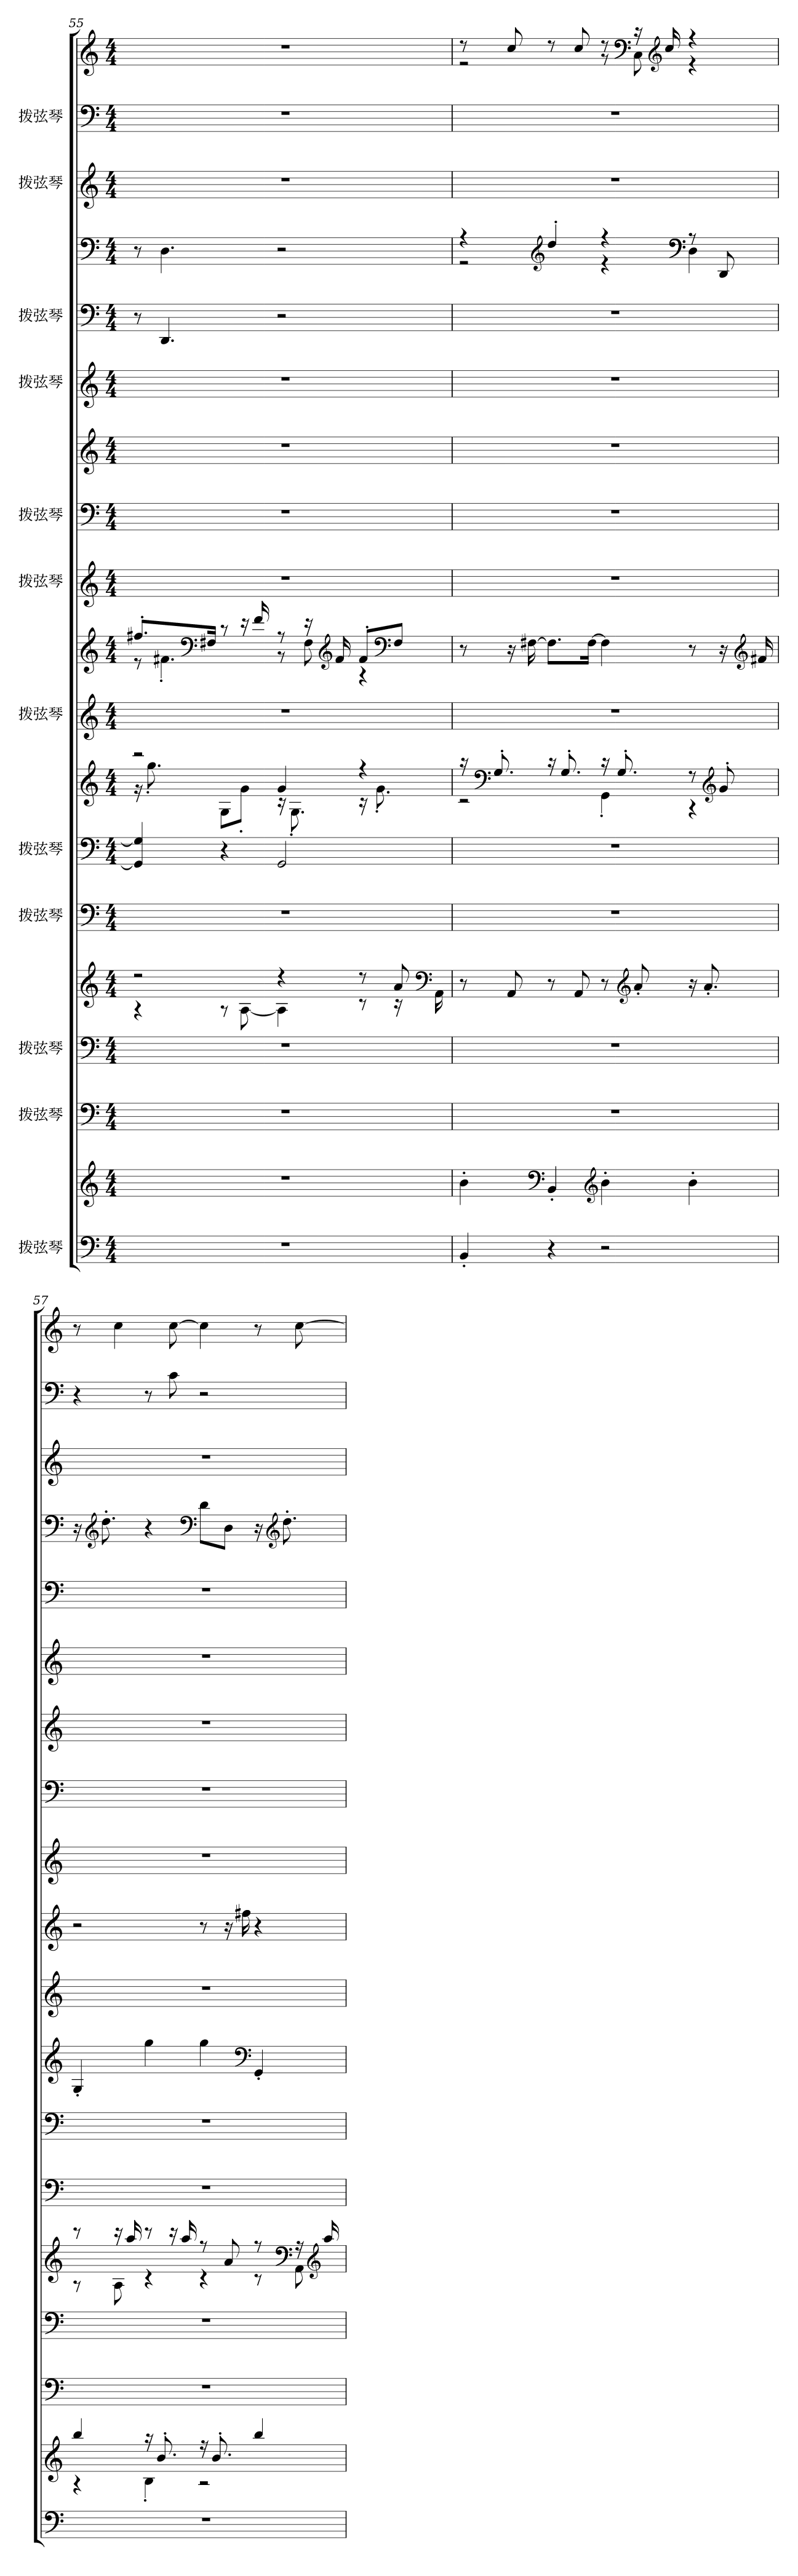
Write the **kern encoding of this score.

**kern	**kern	**kern	**kern	**kern	**kern	**kern	**kern	**kern	**kern	**kern	**kern	**kern	**kern	**kern	**kern	**kern	**kern	**kern
*part12	*part12	*part11	*part10	*part10	*part9	*part8	*part8	*part7	*part7	*part6	*part5	*part5	*part4	*part3	*part3	*part2	*part1	*part1
*staff19	*staff18	*staff17	*staff16	*staff15	*staff14	*staff13	*staff12	*staff11	*staff10	*staff9	*staff8	*staff7	*staff6	*staff5	*staff4	*staff3	*staff2	*staff1
*I"拨弦琴	*	*I"拨弦琴	*I"拨弦琴	*	*I"拨弦琴	*I"拨弦琴	*	*I"拨弦琴	*	*I"拨弦琴	*I"拨弦琴	*	*I"拨弦琴	*I"拨弦琴	*	*I"拨弦琴	*I"拨弦琴	*
!!LO:PB:g=z
*clefF4	*clefG2	*clefF4	*clefF4	*clefG2	*clefF4	*clefF4	*clefG2	*clefG2	*clefG2	*clefG2	*clefF4	*clefG2	*clefG2	*clefF4	*clefF4	*clefG2	*clefF4	*clefG2
*k[]	*k[]	*k[]	*k[]	*k[]	*k[]	*k[]	*k[]	*k[]	*k[]	*k[]	*k[]	*k[]	*k[]	*k[]	*k[]	*k[]	*k[]	*k[]
*M4/4	*M4/4	*M4/4	*M4/4	*M4/4	*M4/4	*M4/4	*M4/4	*M4/4	*M4/4	*M4/4	*M4/4	*M4/4	*M4/4	*M4/4	*M4/4	*M4/4	*M4/4	*M4/4
=55	=55	=55	=55	=55	=55	=55	=55	=55	=55	=55	=55	=55	=55	=55	=55	=55	=55	=55
*	*	*	*	*^	*	*	*^	*	*^	*	*	*	*	*	*	*	*	*
1r	1r	1r	1r	2r	4r	1r	4GG/] 4G/]	2r	16r	1r	8.ff#X'/L	8r	1r	1r	1r	1r	8r	8r	1r	1r	1r
.	.	.	.	.	.	.	.	.	8.gg'\	.	.	.	.	.	.	.	.	.	.	.	.
.	.	.	.	.	.	.	.	.	.	.	.	4.f#X'\	.	.	.	.	4.DD/	4.D\	.	.	.
*	*	*	*	*	*	*	*	*	*	*	*clefF4	*	*	*	*	*	*	*	*	*	*
.	.	.	.	.	.	.	.	.	.	.	16F#X/Jk	.	.	.	.	.	.	.	.	.	.
.	.	.	.	.	8r	.	4r	.	8G\L	.	8r	.	.	.	.	.	.	.	.	.	.
.	.	.	.	.	[8A\	.	.	.	8g'\J	.	16r	.	.	.	.	.	.	.	.	.	.
.	.	.	.	.	.	.	.	.	.	.	16f#/	.	.	.	.	.	.	.	.	.	.
.	.	.	.	4r	4A\]	.	2GG/	4g/	16r	.	8r	8r	.	.	.	.	2r	2r	.	.	.
.	.	.	.	.	.	.	.	.	8.G'\	.	.	.	.	.	.	.	.	.	.	.	.
.	.	.	.	.	.	.	.	.	.	.	16r	8F#\	.	.	.	.	.	.	.	.	.
*	*	*	*	*	*	*	*	*	*	*	*clefG2	*	*	*	*	*	*	*	*	*	*
.	.	.	.	.	.	.	.	.	.	.	16f#/	.	.	.	.	.	.	.	.	.	.
.	.	.	.	8r	8r	.	.	4r	16r	.	8f#'/L	4r	.	.	.	.	.	.	.	.	.
.	.	.	.	.	.	.	.	.	8.g'\	.	.	.	.	.	.	.	.	.	.	.	.
*	*	*	*	*	*	*	*	*	*	*	*clefF4	*	*	*	*	*	*	*	*	*	*
.	.	.	.	8a/	16r	.	.	.	.	.	8F#/J	.	.	.	.	.	.	.	.	.	.
*	*	*	*	*clefF4	*	*	*	*	*	*	*	*	*	*	*	*	*	*	*	*	*
.	.	.	.	.	16AA\	.	.	.	.	.	.	.	.	.	.	.	.	.	.	.	.
*	*	*	*	*v	*v	*	*	*	*	*	*v	*v	*	*	*	*	*	*	*	*	*
!!LO:PB:g=z
=56	=56	=56	=56	=56	=56	=56	=56	=56	=56	=56	=56	=56	=56	=56	=56	=56	=56	=56	=56
*	*	*	*	*	*	*	*	*	*	*	*	*	*	*	*	*^	*	*	*^
4BB'/	4b'\	1r	1r	8r	1r	1r	16r	2r	1r	8r	1r	1r	1r	1r	1r	4r	2r	1r	1r	8r	2r
*	*	*	*	*	*	*	*clefF4	*	*	*	*	*	*	*	*	*	*	*	*	*	*
.	.	.	.	.	.	.	8.G'/	.	.	.	.	.	.	.	.	.	.	.	.	.	.
.	.	.	.	8AA/	.	.	.	.	.	16r	.	.	.	.	.	.	.	.	.	8cc/	.
.	.	.	.	.	.	.	.	.	.	[16F#X\	.	.	.	.	.	.	.	.	.	.	.
*	*clefF4	*	*	*	*	*	*	*	*	*	*	*	*	*	*	*clefG2	*	*	*	*	*
4r	4BB'/	.	.	8r	.	.	16r	.	.	8.F#\L]	.	.	.	.	.	4dd'/	.	.	.	8r	.
.	.	.	.	.	.	.	8.G'/	.	.	.	.	.	.	.	.	.	.	.	.	.	.
.	.	.	.	8AA/	.	.	.	.	.	.	.	.	.	.	.	.	.	.	.	8cc/	.
.	.	.	.	.	.	.	.	.	.	[16F#\Jk	.	.	.	.	.	.	.	.	.	.	.
*	*clefG2	*	*	*	*	*	*	*	*	*	*	*	*	*	*	*	*	*	*	*	*
2r	4b'\	.	.	8r	.	.	16r	4GG'\	.	4F#\]	.	.	.	.	.	4r	4r	.	.	8r	8r
.	.	.	.	.	.	.	8.G'/	.	.	.	.	.	.	.	.	.	.	.	.	.	.
*	*	*	*	*clefG2	*	*	*	*	*	*	*	*	*	*	*	*	*	*	*	*clefF4	*
.	.	.	.	8a'/	.	.	.	.	.	.	.	.	.	.	.	.	.	.	.	16r	8C\
*	*	*	*	*	*	*	*	*	*	*	*	*	*	*	*	*	*	*	*	*clefG2	*
.	.	.	.	.	.	.	.	.	.	.	.	.	.	.	.	.	.	.	.	16cc/	.
*	*	*	*	*	*	*	*	*	*	*	*	*	*	*	*	*clefF4	*	*	*	*	*
.	4b'\	.	.	16r	.	.	8r	4r	.	8r	.	.	.	.	.	8r	4D\	.	.	4r	4r
.	.	.	.	8.a'/	.	.	.	.	.	.	.	.	.	.	.	.	.	.	.	.	.
*	*	*	*	*	*	*	*clefG2	*	*	*	*	*	*	*	*	*	*	*	*	*	*
.	.	.	.	.	.	.	8g'/	.	.	16r	.	.	.	.	.	8DD/	.	.	.	.	.
*	*	*	*	*	*	*	*	*	*	*clefG2	*	*	*	*	*	*	*	*	*	*	*
.	.	.	.	.	.	.	.	.	.	16f#X/	.	.	.	.	.	.	.	.	.	.	.
*	*	*	*	*	*	*	*v	*v	*	*	*	*	*	*	*	*v	*v	*	*	*v	*v
!!LO:PB:g=z
=57	=57	=57	=57	=57	=57	=57	=57	=57	=57	=57	=57	=57	=57	=57	=57	=57	=57	=57
*	*^	*	*	*^	*	*	*	*	*	*	*	*	*	*	*	*	*	*
1r	4bb/	4r	1r	1r	8r	8r	1r	1r	4G'/	1r	2r	1r	1r	1r	1r	1r	16r	1r	4r	8r
*	*	*	*	*	*	*	*	*	*	*	*	*	*	*	*	*	*clefG2	*	*	*
.	.	.	.	.	.	.	.	.	.	.	.	.	.	.	.	.	8.dd'\	.	.	.
.	.	.	.	.	16r	8A\	.	.	.	.	.	.	.	.	.	.	.	.	.	4cc\
.	.	.	.	.	16aa/	.	.	.	.	.	.	.	.	.	.	.	.	.	.	.
.	16r	4B'\	.	.	8r	4r	.	.	4gg\	.	.	.	.	.	.	.	4r	.	8r	.
.	8.b'/	.	.	.	.	.	.	.	.	.	.	.	.	.	.	.	.	.	.	.
.	.	.	.	.	16r	.	.	.	.	.	.	.	.	.	.	.	.	.	8c\	[8cc\
.	.	.	.	.	16aa/	.	.	.	.	.	.	.	.	.	.	.	.	.	.	.
*	*	*	*	*	*	*	*	*	*	*	*	*	*	*	*	*	*clefF4	*	*	*
.	16r	2r	.	.	8r	4r	.	.	4gg\	.	8r	.	.	.	.	.	8d\L	.	2r	4cc\]
.	8.b'/	.	.	.	.	.	.	.	.	.	.	.	.	.	.	.	.	.	.	.
.	.	.	.	.	8a/	.	.	.	.	.	16r	.	.	.	.	.	8D\J	.	.	.
.	.	.	.	.	.	.	.	.	.	.	16ff#X\	.	.	.	.	.	.	.	.	.
*	*	*	*	*	*	*	*	*	*clefF4	*	*	*	*	*	*	*	*	*	*	*
.	4bb/	.	.	.	8r	8r	.	.	4GG'/	.	4r	.	.	.	.	.	16r	.	.	8r
*	*	*	*	*	*	*	*	*	*	*	*	*	*	*	*	*	*clefG2	*	*	*
.	.	.	.	.	.	.	.	.	.	.	.	.	.	.	.	.	8.dd'\	.	.	.
*	*	*	*	*	*clefF4	*	*	*	*	*	*	*	*	*	*	*	*	*	*	*
.	.	.	.	.	16r	8AA\	.	.	.	.	.	.	.	.	.	.	.	.	.	[8cc\
*	*	*	*	*	*clefG2	*	*	*	*	*	*	*	*	*	*	*	*	*	*	*
.	.	.	.	.	16aa/	.	.	.	.	.	.	.	.	.	.	.	.	.	.	.
*	*v	*v	*	*	*v	*v	*	*	*	*	*	*	*	*	*	*	*	*	*	*
=	=	=	=	=	=	=	=	=	=	=	=	=	=	=	=	=	=	=
*-	*-	*-	*-	*-	*-	*-	*-	*-	*-	*-	*-	*-	*-	*-	*-	*-	*-	*-
